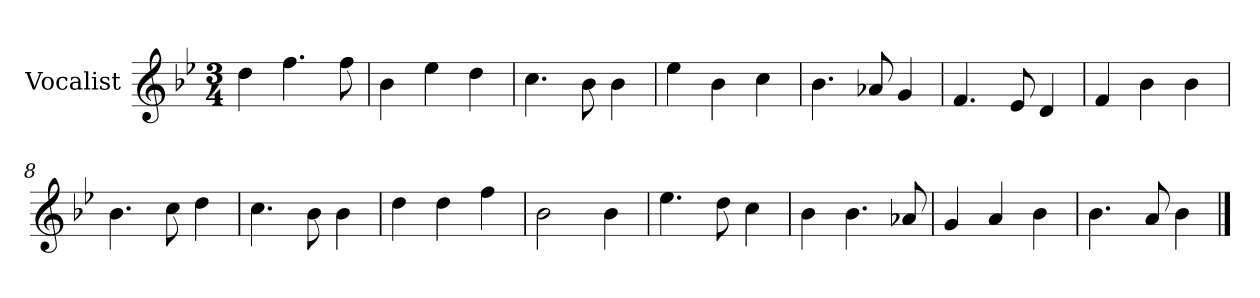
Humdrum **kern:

**kern
*part1
*staff1
*I"Vocalist
*k[b-e-]
*B-:
*M3/4
=1
4dd
4.ff
8ff
=2
4b-
4ee-
4dd
=3
4.cc
8b-
4b-
=4
4ee-
4b-
4cc
=5
4.b-
8a-X
4g
=6
4.f
8e-
4d
=7
4f
4b-
4b-
=8
4.b-
8cc
4dd
=9
4.cc
8b-
4b-
=10
4dd
4dd
4ff
=11
2b-
4b-
=12
4.ee-
8dd
4cc
=13
4b-
4.b-
8a-X
=14
4g
4a
4b-
=15
4.b-
8a
4b-
==
*-
